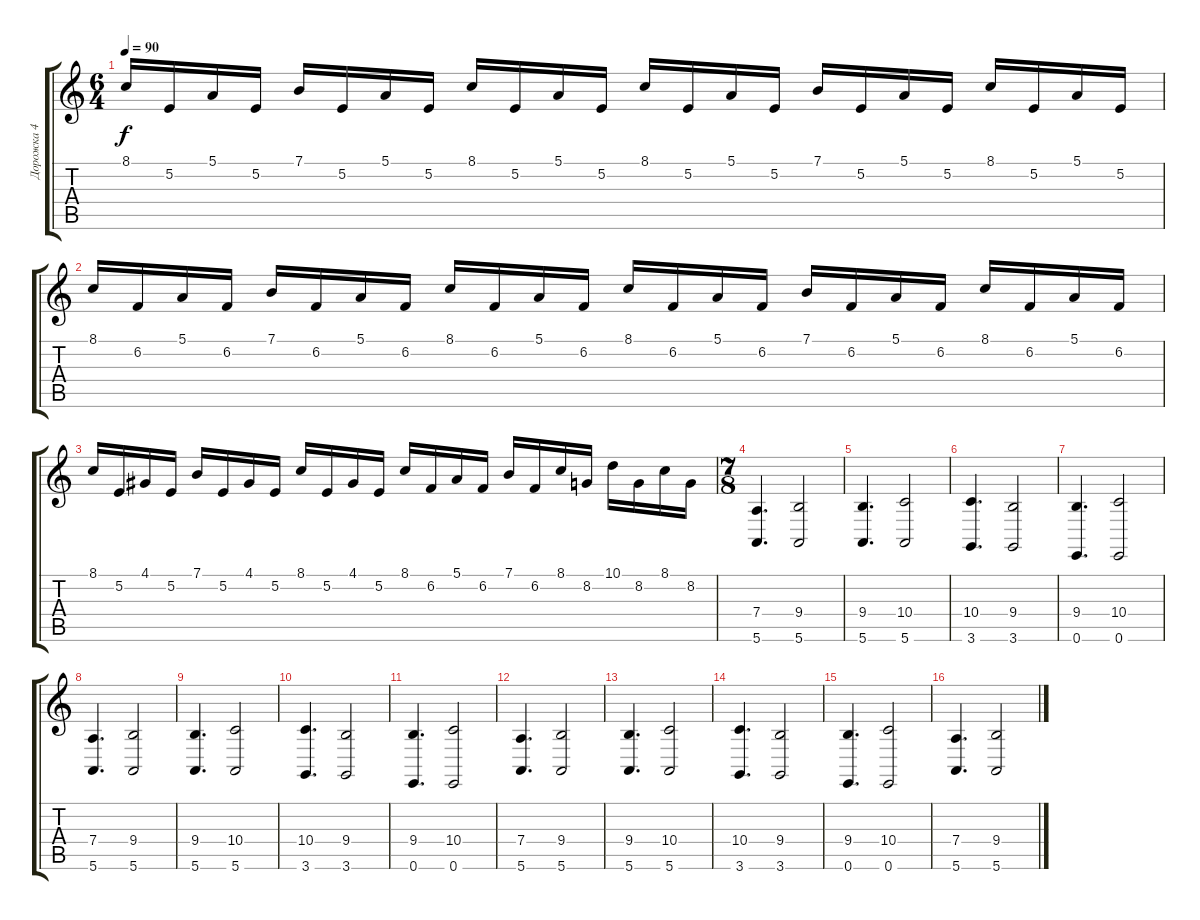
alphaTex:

\track ("Дорожка 4" "Дорожка 4") {instrument stringensemble1}
\staff {score tabs}
\tuning (E4 B3 G3 D3 A2 E2) {hide}
\ts (6 4)
\tempo 90
\clef g2
\ks c
8.1.16{dy f} 5.2.16 5.1.16 5.2.16 7.1.16 5.2.16 5.1.16 5.2.16 8.1.16 5.2.16 5.1.16 5.2.16 8.1.16 5.2.16 5.1.16 5.2.16 7.1.16 5.2.16 5.1.16 5.2.16 8.1.16 5.2.16 5.1.16 5.2.16 |
8.1.16 6.2.16 5.1.16 6.2.16 7.1.16 6.2.16 5.1.16 6.2.16 8.1.16 6.2.16 5.1.16 6.2.16 8.1.16 6.2.16 5.1.16 6.2.16 7.1.16 6.2.16 5.1.16 6.2.16 8.1.16 6.2.16 5.1.16 6.2.16 |
8.1.16 5.2.16 4.1.16 5.2.16 7.1.16 5.2.16 4.1.16 5.2.16 8.1.16 5.2.16 4.1.16 5.2.16 8.1.16 6.2.16 5.1.16 6.2.16 7.1.16 6.2.16 8.1.16 8.2.16 10.1.16 8.2.16 8.1.16 8.2.16 |
\ts (7 8)
(7.4 5.6).4{d} (9.4 5.6).2 |
(9.4 5.6).4{d} (10.4 5.6).2 |
(10.4 3.6).4{d} (9.4 3.6).2 |
(9.4 0.6).4{d} (10.4 0.6).2 |
(7.4 5.6).4{d} (9.4 5.6).2 |
(9.4 5.6).4{d} (10.4 5.6).2 |
(10.4 3.6).4{d} (9.4 3.6).2 |
(9.4 0.6).4{d} (10.4 0.6).2 |
(7.4 5.6).4{d} (9.4 5.6).2 |
(9.4 5.6).4{d} (10.4 5.6).2 |
(10.4 3.6).4{d} (9.4 3.6).2 |
(9.4 0.6).4{d} (10.4 0.6).2 |
(7.4 5.6).4{d} (9.4 5.6).2
